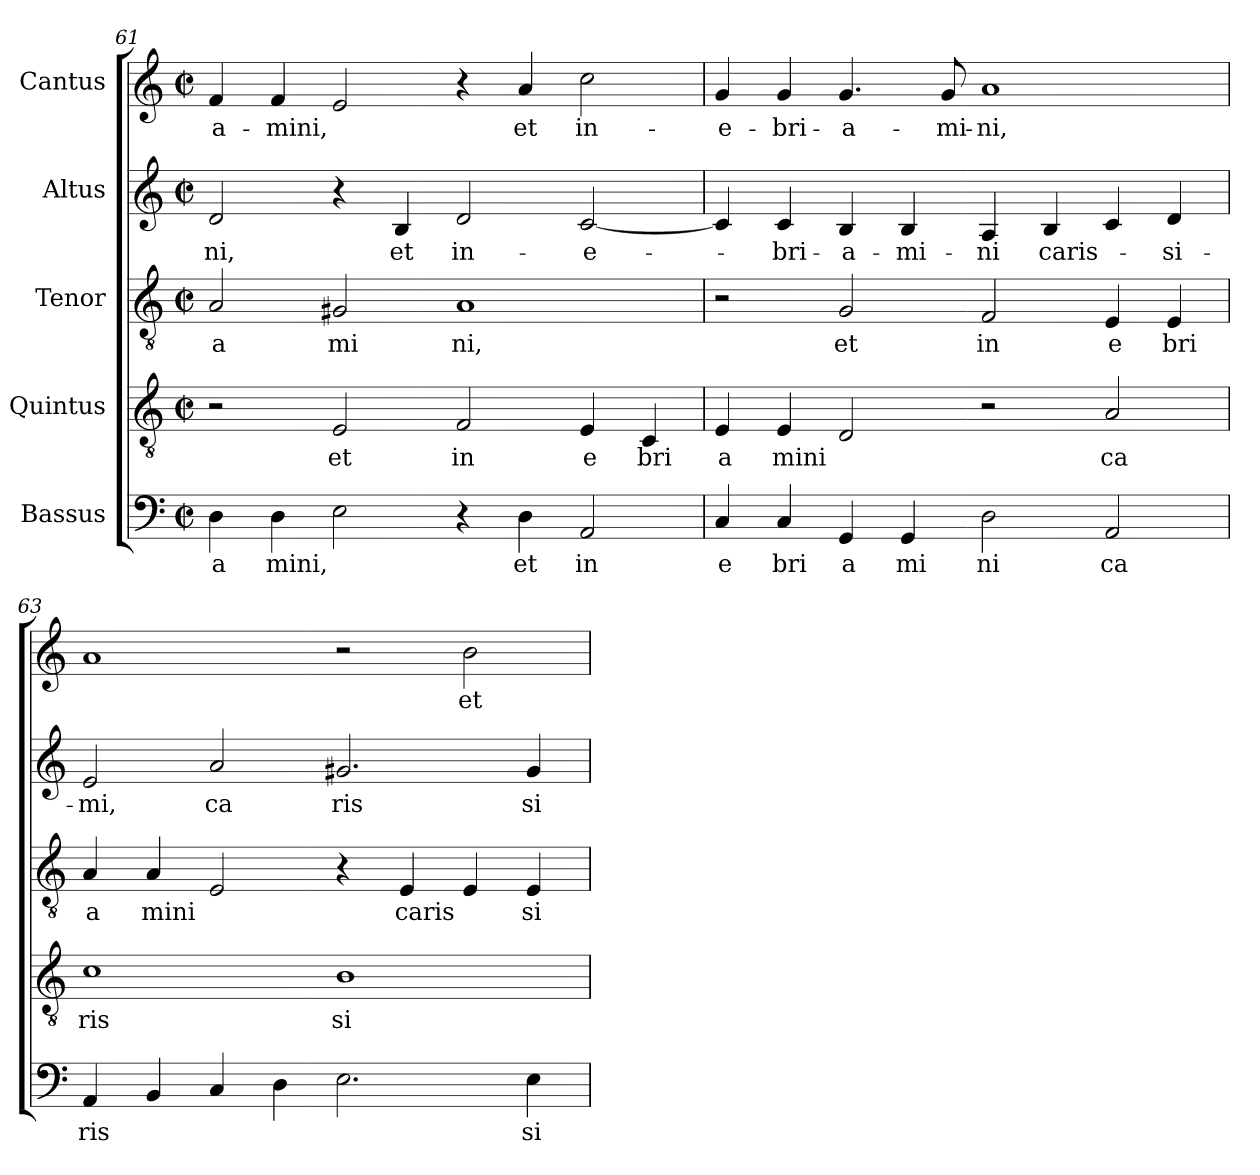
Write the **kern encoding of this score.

**kern	**text	**kern	**text	**kern	**text	**kern	**text	**kern	**text
*part5	*part5	*part4	*part4	*part3	*part3	*part2	*part2	*part1	*part1
*staff5	*staff5	*staff4	*staff4	*staff3	*staff3	*staff2	*staff2	*staff1	*staff1
*I"Bassus	*	*I"Quintus	*	*I"Tenor	*	*I"Altus	*	*I"Cantus	*
*clefF4	*	*clefGv2	*	*clefGv2	*	*clefG2	*	*clefG2	*
*M2/2	*	*M2/2	*	*M2/2	*	*M2/2	*	*M2/2	*
*met(c|)	*	*met(c|)	*	*met(c|)	*	*met(c|)	*	*met(c|)	*
=61	=61	=61	=61	=61	=61	=61	=61	=61	=61
!	!LO:LY:b:cj	!	!	!	!LO:LY:b:cj	!	!LO:LY:b:cj	!	!LO:LY:b:cj
4D\	a	2r	.	2A/	a	2d/	-ni,	4f/	-a-
!	!LO:LY:b:cj	!	!	!	!	!	!	!	!LO:LY:b:cj
4D\	mini,	.	.	.	.	.	.	4f/	-mini,
!	!	!	!LO:LY:b:cj	!	!LO:LY:b:cj	!	!	!	!
2E\	.	2E/	et	2G#X/	mi	4r	.	2e/	.
!	!	!	!	!	!	!	!LO:LY:b:cj	!	!
.	.	.	.	.	.	4B/	et	.	.
!	!	!	!LO:LY:b:cj	!	!LO:LY:b:cj	!	!LO:LY:b:cj	!	!
4r	.	2F/	in	1A	ni,	2d/	in-	4r	.
!	!LO:LY:b:cj	!	!	!	!	!	!	!	!LO:LY:b:cj
4D\	et	.	.	.	.	.	.	4a/	et
!	!LO:LY:b:cj	!	!LO:LY:b:cj	!	!	!	!LO:LY:b:cj	!	!LO:LY:b:cj
2AA/	in	4E/	e	.	.	[<2c/	-e-	2cc\	in-
!	!	!	!LO:LY:b:cj	!	!	!	!	!	!
.	.	4C/	bri	.	.	.	.	.	.
=62	=62	=62	=62	=62	=62	=62	=62	=62	=62
!	!LO:LY:b:cj	!	!LO:LY:b:cj	!	!	!	!	!	!LO:LY:b:cj
4C/	e	4E/	a	2r	.	4c/]	.	4g/	-e-
!	!LO:LY:b:cj	!	!LO:LY:b:cj	!	!	!	!LO:LY:b:cj	!	!LO:LY:b:cj
4C/	bri	4E/	mini	.	.	4c/	-bri-	4g/	-bri-
!	!LO:LY:b:cj	!	!	!	!LO:LY:b:cj	!	!LO:LY:b:cj	!	!LO:LY:b:cj
4GG/	a	2D/	.	2G/	et	4B/	-a-	4.g/	-a-
!	!LO:LY:b:cj	!	!	!	!	!	!LO:LY:b:cj	!	!
4GG/	mi	.	.	.	.	4B/	-mi-	.	.
!	!	!	!	!	!	!	!	!	!LO:LY:b:cj
.	.	.	.	.	.	.	.	8g/	-mi-
!	!LO:LY:b:cj	!	!	!	!LO:LY:b:cj	!	!LO:LY:b:cj	!	!LO:LY:b:cj
2D\	ni	2r	.	2F/	in	4A/	-ni	1a	-ni,
!	!	!	!	!	!	!	!LO:LY:b	!	!
.	.	.	.	.	.	4B/	caris-	.	.
!	!LO:LY:b:cj	!	!LO:LY:b:cj	!	!LO:LY:b:cj	!	!	!	!
2AA/	ca	2A/	ca	4E/	e	4c/	.	.	.
!	!	!	!	!	!LO:LY:b:cj	!	!LO:LY:b:cj	!	!
.	.	.	.	4E/	bri	4d/	-si-	.	.
!!LO:LB:g=z
=63	=63	=63	=63	=63	=63	=63	=63	=63	=63
!	!LO:LY:b	!	!LO:LY:b:cj	!	!LO:LY:b:cj	!	!LO:LY:b:cj	!	!
4AA/	ris	1c	ris	4A/	a	2e/	-mi,	1a	.
!	!	!	!	!	!LO:LY:b:cj	!	!	!	!
4BB/	.	.	.	4A/	mini	.	.	.	.
!	!	!	!	!	!	!	!LO:LY:b:cj	!	!
4C/	.	.	.	2E/	.	2a/	ca	.	.
4D\	.	.	.	.	.	.	.	.	.
!	!	!	!LO:LY:b:cj	!	!	!	!LO:LY:b:cj	!	!
2.E\	.	1B	si	4r	.	2.g#X/	ris	2r	.
!	!	!	!	!	!LO:LY:b	!	!	!	!
.	.	.	.	4E/	caris	.	.	.	.
!	!	!	!	!	!	!	!	!	!LO:LY:b:cj
.	.	.	.	4E/	.	.	.	2b\	et
!	!LO:LY:b:cj	!	!	!	!LO:LY:b:cj	!	!LO:LY:b:cj	!	!
4E\	si	.	.	4E/	si	4g#/	si	.	.
=	=	=	=	=	=	=	=	=	=
*-	*-	*-	*-	*-	*-	*-	*-	*-	*-
